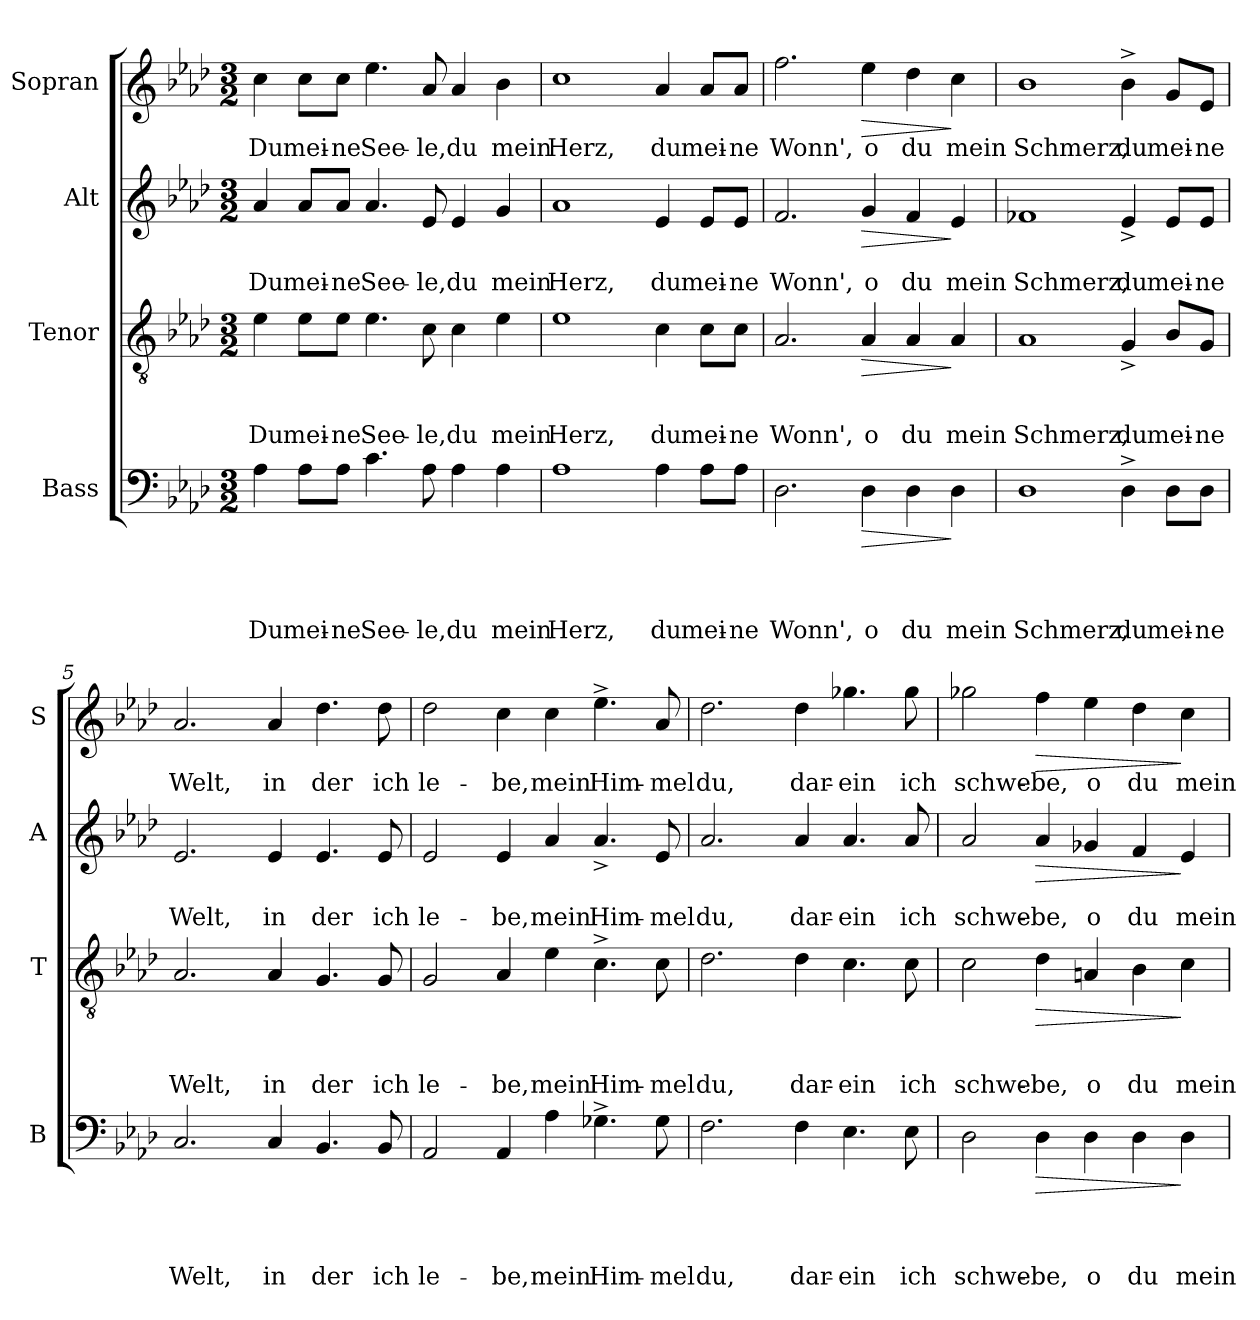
**kern	**text	**text	**text	**text	**dynam	**kern	**text	**text	**text	**dynam	**kern	**text	**text	**dynam	**kern	**text	**dynam
*part4	*part4	*part4	*part4	*part4	*part4	*part3	*part3	*part3	*part3	*part3	*part2	*part2	*part2	*part2	*part1	*part1	*part1
*staff4	*staff4	*staff4	*staff4	*staff4	*staff4	*staff3	*staff3	*staff3	*staff3	*staff3	*staff2	*staff2	*staff2	*staff2	*staff1	*staff1	*staff1
*I"Bass	*	*	*	*	*	*I"Tenor	*	*	*	*	*I"Alt	*	*	*	*I"Sopran	*	*
*I'B	*	*	*	*	*	*I'T	*	*	*	*	*I'A	*	*	*	*I'S	*	*
*clefF4	*	*	*	*	*	*clefGv2	*	*	*	*	*clefG2	*	*	*	*clefG2	*	*
*k[b-e-a-d-]	*	*	*	*	*	*k[b-e-a-d-]	*	*	*	*	*k[b-e-a-d-]	*	*	*	*k[b-e-a-d-]	*	*
*A-:	*	*	*	*	*	*A-:	*	*	*	*	*A-:	*	*	*	*A-:	*	*
*M3/2	*	*	*	*	*	*M3/2	*	*	*	*	*M3/2	*	*	*	*M3/2	*	*
=1	=1	=1	=1	=1	=1	=1	=1	=1	=1	=1	=1	=1	=1	=1	=1	=1	=1
!	!	!	!	!LO:LY:b	!	!	!	!	!LO:LY:b	!	!	!	!LO:LY:b	!	!	!LO:LY:b	!
4A-\	.	.	.	Du	.	4e-\	.	.	Du	.	4a-/	.	Du	.	4cc\	Du	.
!	!	!	!	!LO:LY:b	!	!	!	!	!LO:LY:b	!	!	!	!LO:LY:b	!	!	!LO:LY:b	!
8A-\L	.	.	.	mei-	.	8e-\L	.	.	mei-	.	8a-/L	.	mei-	.	8cc\L	mei-	.
!	!	!	!	!LO:LY:b	!	!	!	!	!LO:LY:b	!	!	!	!LO:LY:b	!	!	!LO:LY:b	!
8A-\J	.	.	.	-ne	.	8e-\J	.	.	-ne	.	8a-/J	.	-ne	.	8cc\J	-ne	.
!	!	!	!	!LO:LY:b	!	!	!	!	!LO:LY:b	!	!	!	!LO:LY:b	!	!	!LO:LY:b	!
4.c\	.	.	.	See-	.	4.e-\	.	.	See-	.	4.a-/	.	See-	.	4.ee-\	See-	.
!	!	!	!	!LO:LY:b	!	!	!	!	!LO:LY:b	!	!	!	!LO:LY:b	!	!	!LO:LY:b	!
8A-\	.	.	.	-le,	.	8c\	.	.	-le,	.	8e-/	.	-le,	.	8a-/	-le,	.
!	!	!	!	!LO:LY:b	!	!	!	!	!LO:LY:b	!	!	!	!LO:LY:b	!	!	!LO:LY:b	!
4A-\	.	.	.	du	.	4c\	.	.	du	.	4e-/	.	du	.	4a-/	du	.
!	!	!	!	!LO:LY:b	!	!	!	!	!LO:LY:b	!	!	!	!LO:LY:b	!	!	!LO:LY:b	!
4A-\	.	.	.	mein	.	4e-\	.	.	mein	.	4g/	.	mein	.	4b-\	mein	.
=2	=2	=2	=2	=2	=2	=2	=2	=2	=2	=2	=2	=2	=2	=2	=2	=2	=2
!	!	!	!	!LO:LY:b	!	!	!	!	!LO:LY:b	!	!	!	!LO:LY:b	!	!	!LO:LY:b	!
1A-	.	.	.	Herz,	.	1e-	.	.	Herz,	.	1a-	.	Herz,	.	1cc	Herz,	.
!	!	!	!	!LO:LY:b	!	!	!	!	!LO:LY:b	!	!	!	!LO:LY:b	!	!	!LO:LY:b	!
4A-\	.	.	.	du	.	4c\	.	.	du	.	4e-/	.	du	.	4a-/	du	.
!	!	!	!	!LO:LY:b	!	!	!	!	!LO:LY:b	!	!	!	!LO:LY:b	!	!	!LO:LY:b	!
8A-\L	.	.	.	mei-	.	8c\L	.	.	mei-	.	8e-/L	.	mei-	.	8a-/L	mei-	.
!	!	!	!	!LO:LY:b	!	!	!	!	!LO:LY:b	!	!	!	!LO:LY:b	!	!	!LO:LY:b	!
8A-\J	.	.	.	-ne	.	8c\J	.	.	-ne	.	8e-/J	.	-ne	.	8a-/J	-ne	.
=3	=3	=3	=3	=3	=3	=3	=3	=3	=3	=3	=3	=3	=3	=3	=3	=3	=3
!	!	!	!	!LO:LY:b	!	!	!	!	!LO:LY:b	!	!	!	!LO:LY:b	!	!	!LO:LY:b	!
2.D-\	.	.	.	Wonn',	.	2.A-/	.	.	Wonn',	.	2.f/	.	Wonn',	.	2.ff\	Wonn',	.
!	!	!	!	!LO:LY:b	!LO:HP:b	!	!	!	!LO:LY:b	!LO:HP:b	!	!	!LO:LY:b	!LO:HP:b	!	!LO:LY:b	!LO:HP:b
4D-\	.	.	.	o	>	4A-/	.	.	o	>	4g/	.	o	>	4ee-\	o	>
!	!	!	!	!LO:LY:b	!	!	!	!	!LO:LY:b	!	!	!	!LO:LY:b	!	!	!LO:LY:b	!
4D-\	.	.	.	du	.	4A-/	.	.	du	.	4f/	.	du	.	4dd-\	du	.
!	!	!	!	!LO:LY:b	!	!	!	!	!LO:LY:b	!	!	!	!LO:LY:b	!	!	!LO:LY:b	!
4D-\	.	.	.	mein	]	4A-/	.	.	mein	]	4e-/	.	mein	]	4cc\	mein	]
!!LO:LB:g=z
=4	=4	=4	=4	=4	=4	=4	=4	=4	=4	=4	=4	=4	=4	=4	=4	=4	=4
!	!	!	!	!LO:LY:b	!	!	!	!	!LO:LY:b	!	!	!	!LO:LY:b	!	!	!LO:LY:b	!
1D-	.	.	.	Schmerz,	.	1A-	.	.	Schmerz,	.	1f-X	.	Schmerz,	.	1b-	Schmerz,	.
!	!	!	!	!LO:LY:b	!	!	!	!	!LO:LY:b	!	!	!	!LO:LY:b	!	!	!LO:LY:b	!
4D-^>\	.	.	.	du	.	4G^</	.	.	du	.	4e-^</	.	du	.	4b-^>\	du	.
!	!	!	!	!LO:LY:b	!	!	!	!	!LO:LY:b	!	!	!	!LO:LY:b	!	!	!LO:LY:b	!
8D-\L	.	.	.	mei-	.	8B-/L	.	.	mei-	.	8e-/L	.	mei-	.	8g/L	mei-	.
!	!	!	!	!LO:LY:b	!	!	!	!	!LO:LY:b	!	!	!	!LO:LY:b	!	!	!LO:LY:b	!
8D-\J	.	.	.	-ne	.	8G/J	.	.	-ne	.	8e-/J	.	-ne	.	8e-/J	-ne	.
=5	=5	=5	=5	=5	=5	=5	=5	=5	=5	=5	=5	=5	=5	=5	=5	=5	=5
!	!	!	!	!LO:LY:b	!	!	!	!	!LO:LY:b	!	!	!	!LO:LY:b	!	!	!LO:LY:b	!
2.C/	.	.	.	Welt,	.	2.A-/	.	.	Welt,	.	2.e-/	.	Welt,	.	2.a-/	Welt,	.
!	!	!	!	!LO:LY:b	!	!	!	!	!LO:LY:b	!	!	!	!LO:LY:b	!	!	!LO:LY:b	!
4C/	.	.	.	in	.	4A-/	.	.	in	.	4e-/	.	in	.	4a-/	in	.
!	!	!	!	!LO:LY:b	!	!	!	!	!LO:LY:b	!	!	!	!LO:LY:b	!	!	!LO:LY:b	!
4.BB-/	.	.	.	der	.	4.G/	.	.	der	.	4.e-/	.	der	.	4.dd-\	der	.
!	!	!	!	!LO:LY:b	!	!	!	!	!LO:LY:b	!	!	!	!LO:LY:b	!	!	!LO:LY:b	!
8BB-/	.	.	.	ich	.	8G/	.	.	ich	.	8e-/	.	ich	.	8dd-\	ich	.
=6	=6	=6	=6	=6	=6	=6	=6	=6	=6	=6	=6	=6	=6	=6	=6	=6	=6
!	!	!	!	!LO:LY:b	!	!	!	!	!LO:LY:b	!	!	!	!LO:LY:b	!	!	!LO:LY:b	!
2AA-/	.	.	.	le-	.	2G/	.	.	le-	.	2e-/	.	le-	.	2dd-\	le-	.
!	!	!	!	!LO:LY:b	!	!	!	!	!LO:LY:b	!	!	!	!LO:LY:b	!	!	!LO:LY:b	!
4AA-/	.	.	.	-be,	.	4A-/	.	.	-be,	.	4e-/	.	-be,	.	4cc\	-be,	.
!	!	!	!	!LO:LY:b	!	!	!	!	!LO:LY:b	!	!	!	!LO:LY:b	!	!	!LO:LY:b	!
4A-\	.	.	.	mein	.	4e-\	.	.	mein	.	4a-/	.	mein	.	4cc\	mein	.
!	!	!	!	!LO:LY:b	!	!	!	!	!LO:LY:b	!	!	!	!LO:LY:b	!	!	!LO:LY:b	!
4.G-X^>\	.	.	.	Him-	.	4.c^>\	.	.	Him-	.	4.a-^</	.	Him-	.	4.ee-^>\	Him-	.
!	!	!	!	!LO:LY:b	!	!	!	!	!LO:LY:b	!	!	!	!LO:LY:b	!	!	!LO:LY:b	!
8G-\	.	.	.	-mel	.	8c\	.	.	-mel	.	8e-/	.	-mel	.	8a-/	-mel	.
!!LO:PB:g=z
=7	=7	=7	=7	=7	=7	=7	=7	=7	=7	=7	=7	=7	=7	=7	=7	=7	=7
!	!	!	!	!LO:LY:b	!	!	!	!	!LO:LY:b	!	!	!	!LO:LY:b	!	!	!LO:LY:b	!
2.F\	.	.	.	du,	.	2.d-\	.	.	du,	.	2.a-/	.	du,	.	2.dd-\	du,	.
!	!	!	!	!LO:LY:b	!	!	!	!	!LO:LY:b	!	!	!	!LO:LY:b	!	!	!LO:LY:b	!
4F\	.	.	.	dar-	.	4d-\	.	.	dar-	.	4a-/	.	dar-	.	4dd-\	dar-	.
!	!	!	!	!LO:LY:b	!	!	!	!	!LO:LY:b	!	!	!	!LO:LY:b	!	!	!LO:LY:b	!
4.E-\	.	.	.	-ein	.	4.c\	.	.	-ein	.	4.a-/	.	-ein	.	4.gg-X\	-ein	.
!	!	!	!	!LO:LY:b	!	!	!	!	!LO:LY:b	!	!	!	!LO:LY:b	!	!	!LO:LY:b	!
8E-\	.	.	.	ich	.	8c\	.	.	ich	.	8a-/	.	ich	.	8gg-\	ich	.
=8	=8	=8	=8	=8	=8	=8	=8	=8	=8	=8	=8	=8	=8	=8	=8	=8	=8
!	!	!	!	!LO:LY:b	!	!	!	!	!LO:LY:b	!	!	!	!LO:LY:b	!	!	!LO:LY:b	!
2D-\	.	.	.	schwe-	.	2c\	.	.	schwe-	.	2a-/	.	schwe-	.	2gg-X\	schwe-	.
!	!	!	!	!LO:LY:b	!LO:HP:b	!	!	!	!LO:LY:b	!LO:HP:b	!	!	!LO:LY:b	!LO:HP:b	!	!LO:LY:b	!LO:HP:b
4D-\	.	.	.	-be,	>	4d-\	.	.	-be,	>	4a-/	.	-be,	>	4ff\	-be,	>
!	!	!	!	!LO:LY:b	!	!	!	!	!LO:LY:b	!	!	!	!LO:LY:b	!	!	!LO:LY:b	!
4D-\	.	.	.	o	.	4An/	.	.	o	.	4g-X/	.	o	.	4ee-\	o	.
!	!	!	!	!LO:LY:b	!	!	!	!	!LO:LY:b	!	!	!	!LO:LY:b	!	!	!LO:LY:b	!
4D-\	.	.	.	du	.	4B-\	.	.	du	.	4f/	.	du	.	4dd-\	du	.
!	!	!	!	!LO:LY:b	!	!	!	!	!LO:LY:b	!	!	!	!LO:LY:b	!	!	!LO:LY:b	!
4D-\	.	.	.	mein	]	4c\	.	.	mein	]	4e-/	.	mein	]	4cc\	mein	]
=	=	=	=	=	=	=	=	=	=	=	=	=	=	=	=	=	=
*-	*-	*-	*-	*-	*-	*-	*-	*-	*-	*-	*-	*-	*-	*-	*-	*-	*-
